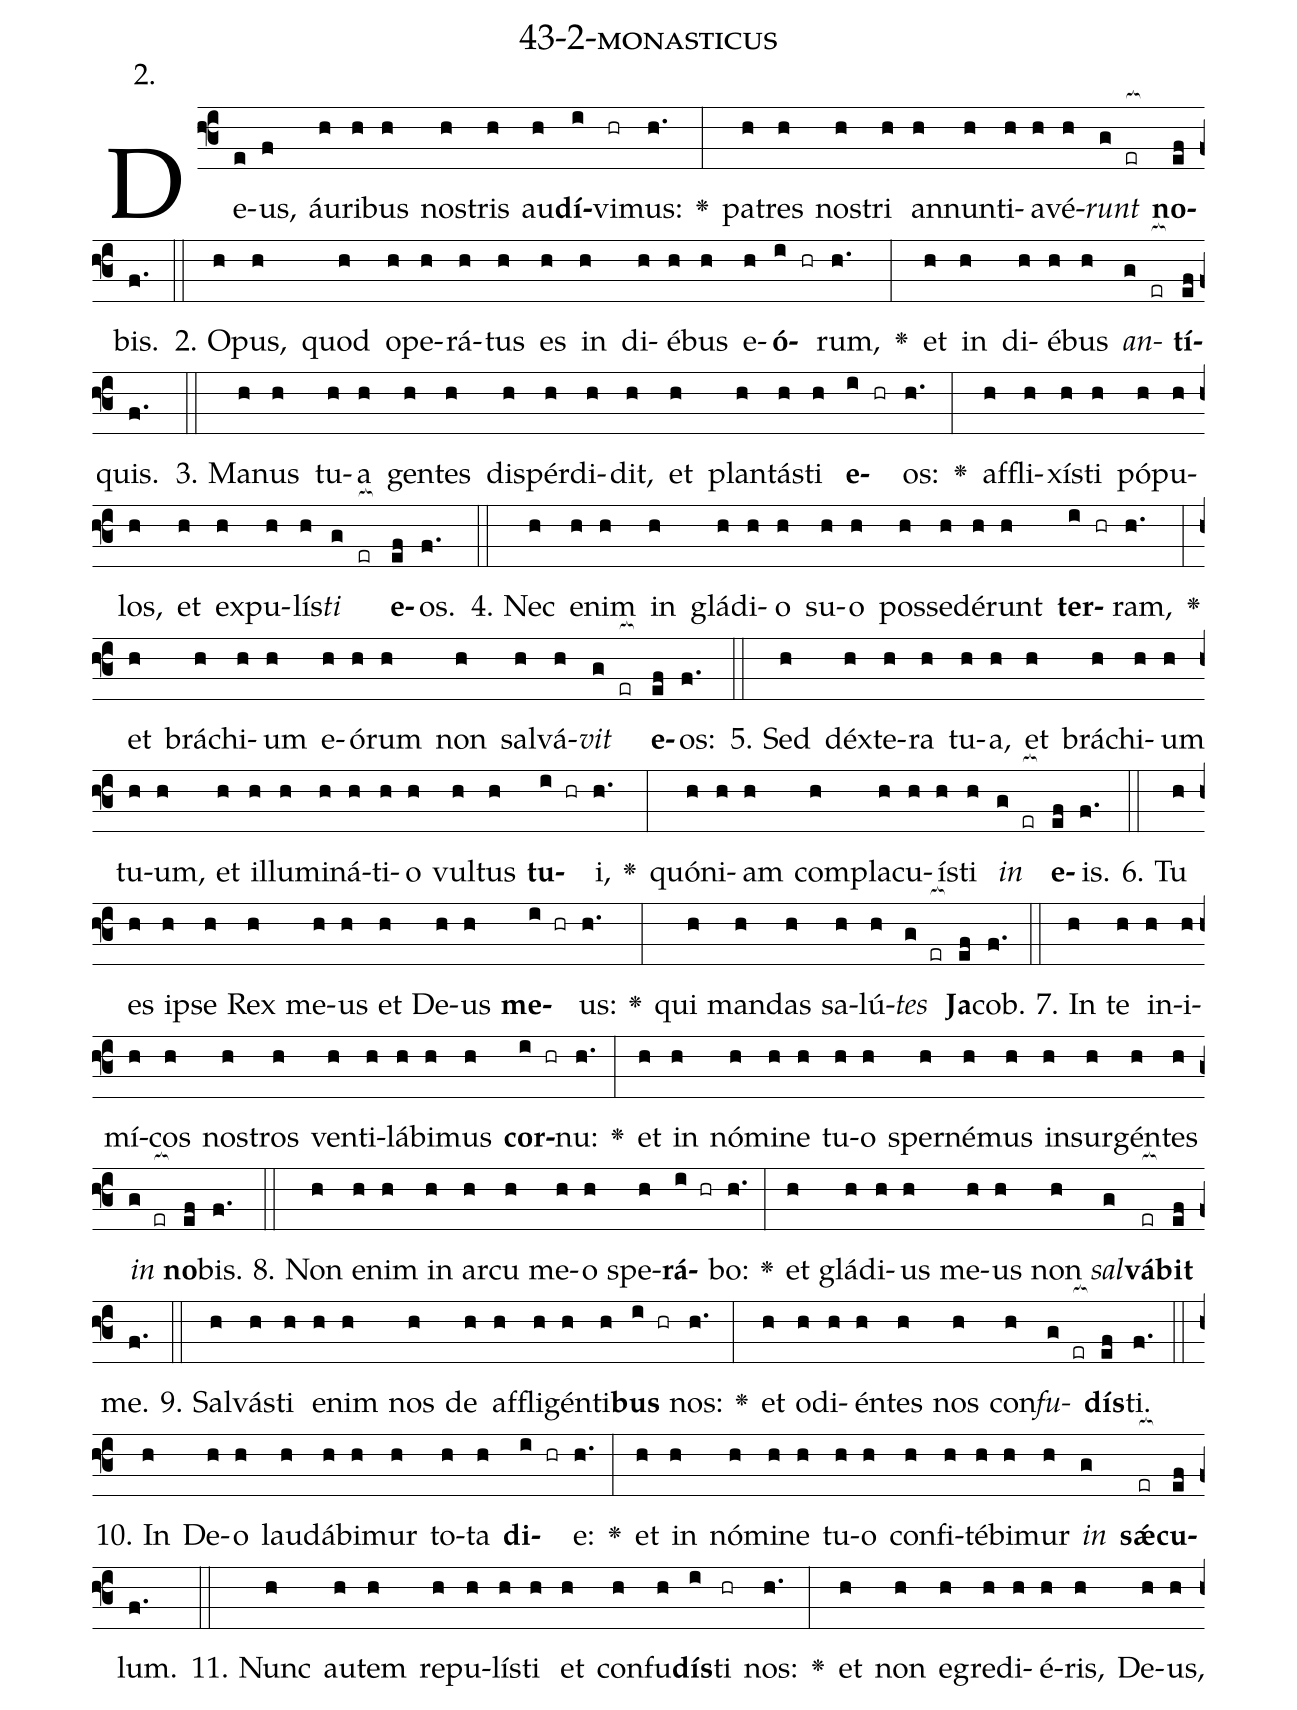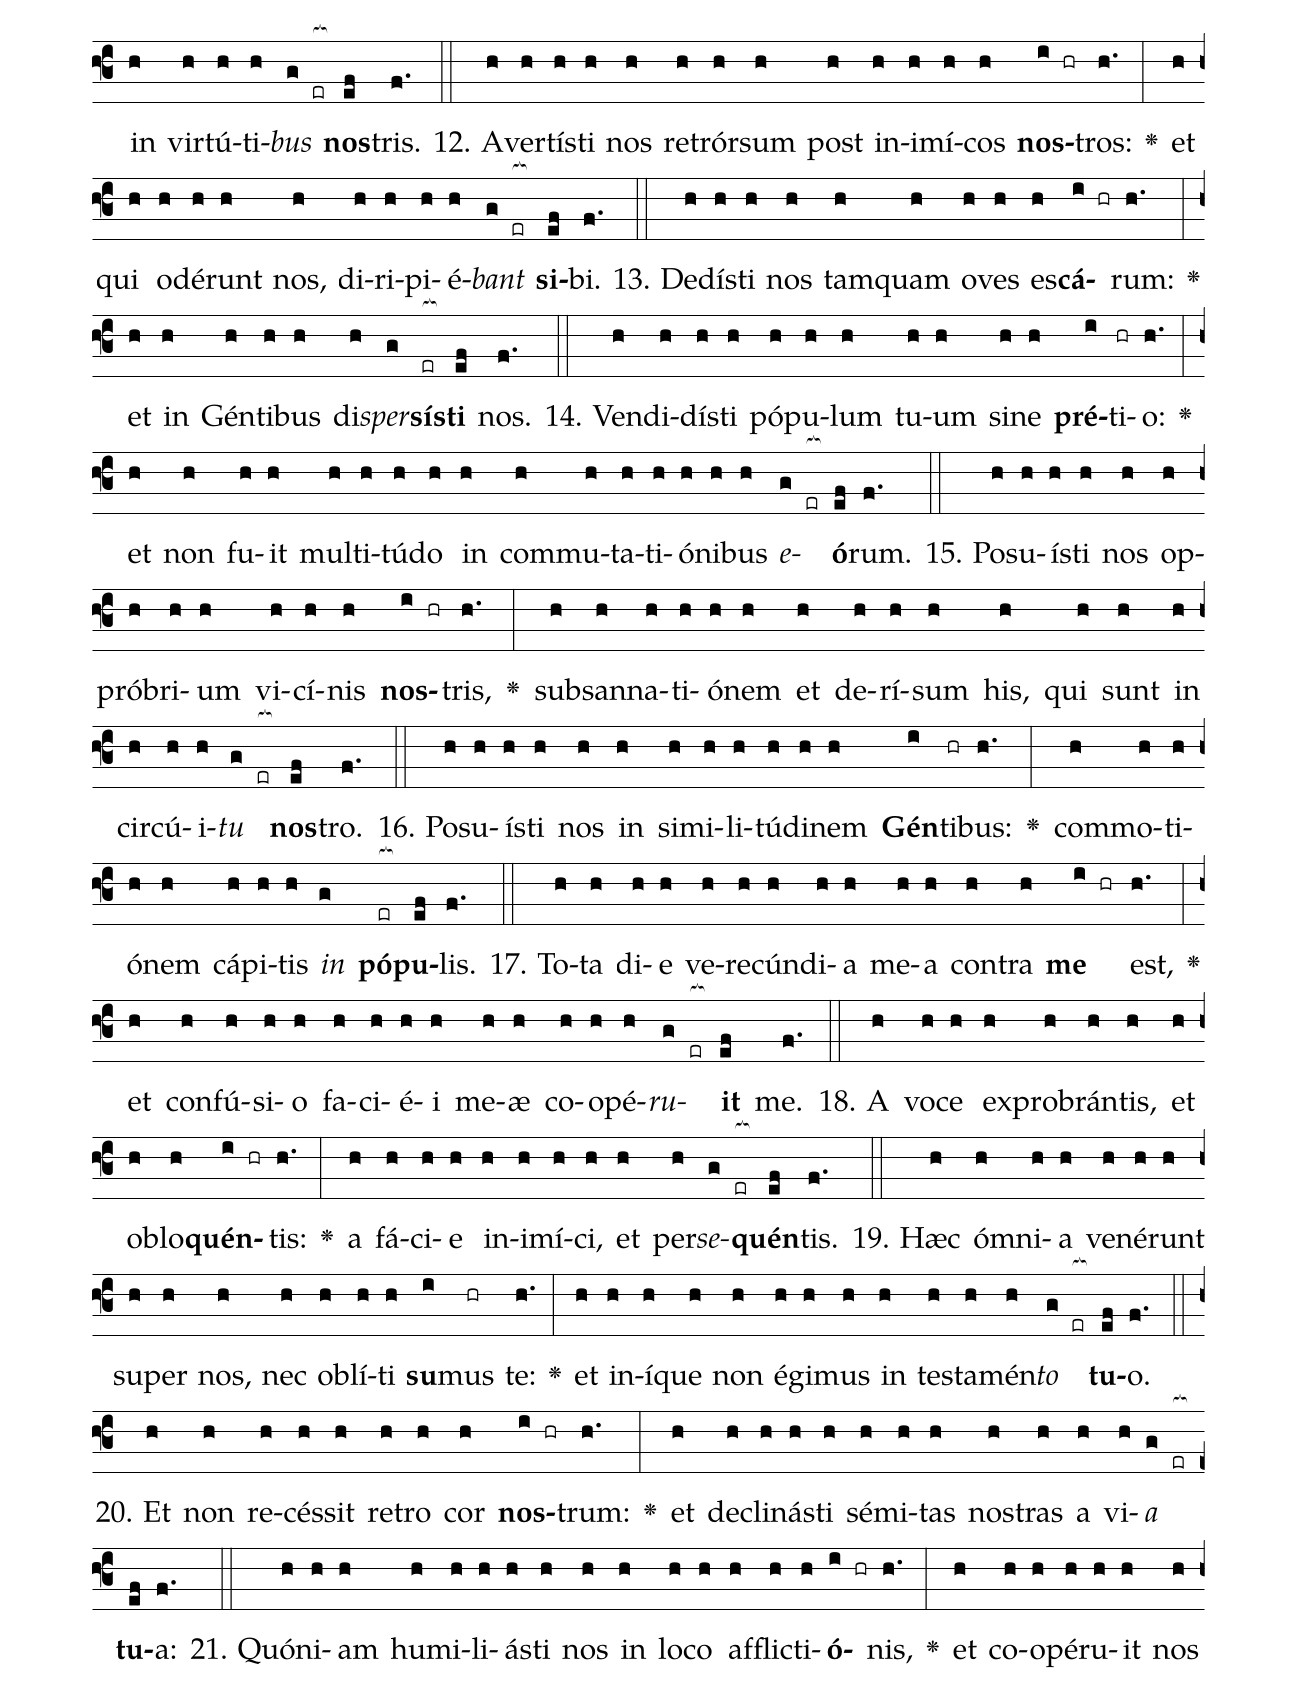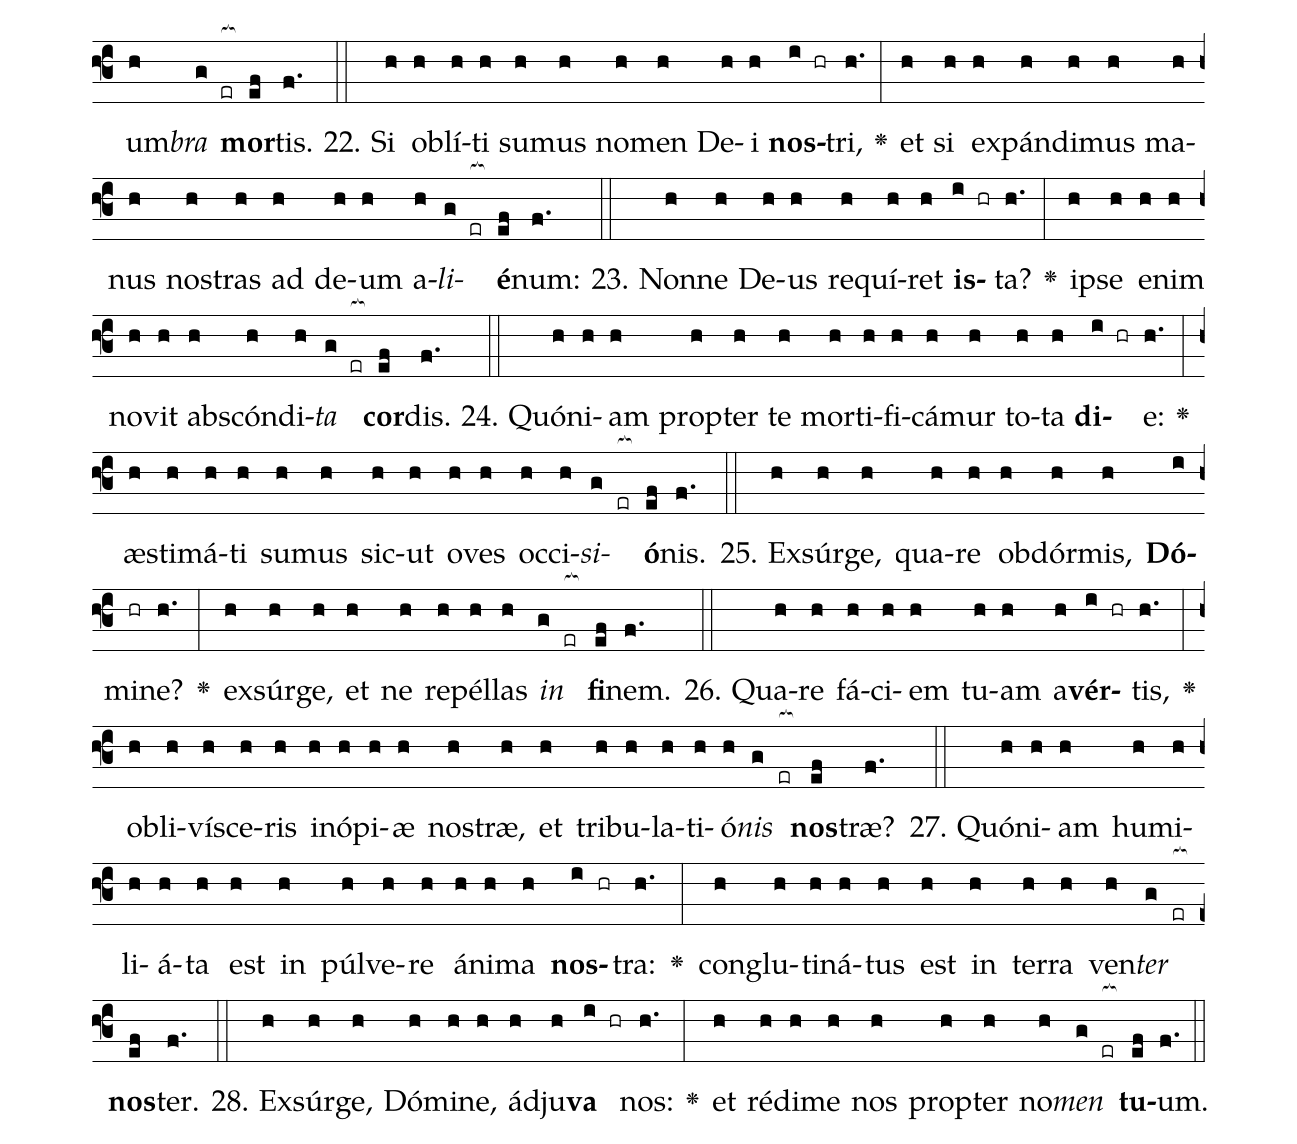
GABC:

name: 43-2-monasticus;
annotation: 2.;
%%
(f3)De(e)us,(f) áu(h)ri(h)bus(h) nos(h)tris(h) au(h)<b>dí</b>(i)vi(hr)mus:(h.) <v>\greheightstar</v>(:) pa(h)tres(h) nos(h)tri(h) an(h)nun(h)ti(h)a(h)vé(h)<i>runt</i>(g er[ocb:1{]) <b>no</b>(ef[ocb:0}])bis.(f.) (::)
2. O(h)pus,(h) quod(h) o(h)pe(h)rá(h)tus(h) es(h) in(h) di(h)é(h)bus(h) e(h)<b>ó</b>(i hr)rum,(h.) <v>\greheightstar</v>(:) et(h) in(h) di(h)é(h)bus(h) <i>an</i>(g er[ocb:1{])<b>tí</b>(ef[ocb:0}])quis.(f.) (::)
3. Ma(h)nus(h) tu(h)a(h) gen(h)tes(h) dis(h)pér(h)di(h)dit,(h) et(h) plan(h)tás(h)ti(h) <b>e</b>(i hr)os:(h.) <v>\greheightstar</v>(:) af(h)fli(h)xís(h)ti(h) pó(h)pu(h)los,(h) et(h) ex(h)pu(h)lís(h)<i>ti</i>(g er[ocb:1{]) <b>e</b>(ef[ocb:0}])os.(f.) (::)
4. Nec(h) e(h)nim(h) in(h) glá(h)di(h)o(h) su(h)o(h) pos(h)se(h)dé(h)runt(h) <b>ter</b>(i hr)ram,(h.) <v>\greheightstar</v>(:) et(h) brá(h)chi(h)um(h) e(h)ó(h)rum(h) non(h) sal(h)vá(h)<i>vit</i>(g er[ocb:1{]) <b>e</b>(ef[ocb:0}])os:(f.) (::)
5. Sed(h) déx(h)te(h)ra(h) tu(h)a,(h) et(h) brá(h)chi(h)um(h) tu(h)um,(h) et(h) il(h)lu(h)mi(h)ná(h)ti(h)o(h) vul(h)tus(h) <b>tu</b>(i hr)i,(h.) <v>\greheightstar</v>(:) quón(h)i(h)am(h) com(h)pla(h)cu(h)ís(h)ti(h) <i>in</i>(g er[ocb:1{]) <b>e</b>(ef[ocb:0}])is.(f.) (::)
6. Tu(h) es(h) ip(h)se(h) Rex(h) me(h)us(h) et(h) De(h)us(h) <b>me</b>(i hr)us:(h.) <v>\greheightstar</v>(:) qui(h) man(h)das(h) sa(h)lú(h)<i>tes</i>(g er[ocb:1{]) <b>Ja</b>(ef[ocb:0}])cob.(f.) (::)
7. In(h) te(h) in(h)i(h)mí(h)cos(h) nos(h)tros(h) ven(h)ti(h)lá(h)bi(h)mus(h) <b>cor</b>(i hr)nu:(h.) <v>\greheightstar</v>(:) et(h) in(h) nó(h)mi(h)ne(h) tu(h)o(h) sper(h)né(h)mus(h) in(h)sur(h)gén(h)tes(h) <i>in</i>(g er[ocb:1{]) <b>no</b>(ef[ocb:0}])bis.(f.) (::)
8. Non(h) e(h)nim(h) in(h) ar(h)cu(h) me(h)o(h) spe(h)<b>rá</b>(i hr)bo:(h.) <v>\greheightstar</v>(:) et(h) glá(h)di(h)us(h) me(h)us(h) non(h) <i>sal</i>(g)<b>vá</b>(er[ocb:1{])<b>bit</b>(ef[ocb:0}]) me.(f.) (::)
9. Sal(h)vás(h)ti(h) e(h)nim(h) nos(h) de(h) af(h)fli(h)gén(h)ti(h)<b>bus</b>(i hr) nos:(h.) <v>\greheightstar</v>(:) et(h) o(h)di(h)én(h)tes(h) nos(h) con(h)<i>fu</i>(g er[ocb:1{])<b>dís</b>(ef[ocb:0}])ti.(f.) (::)
10. In(h) De(h)o(h) lau(h)dá(h)bi(h)mur(h) to(h)ta(h) <b>di</b>(i hr)e:(h.) <v>\greheightstar</v>(:) et(h) in(h) nó(h)mi(h)ne(h) tu(h)o(h) con(h)fi(h)té(h)bi(h)mur(h) <i>in</i>(g) <b>sǽ</b>(er[ocb:1{])<b>cu</b>(ef[ocb:0}])lum.(f.) (::)
11. Nunc(h) au(h)tem(h) re(h)pu(h)lís(h)ti(h) et(h) con(h)fu(h)<b>dís</b>(i)ti(hr) nos:(h.) <v>\greheightstar</v>(:) et(h) non(h) e(h)gre(h)di(h)é(h)ris,(h) De(h)us,(h) in(h) vir(h)tú(h)ti(h)<i>bus</i>(g er[ocb:1{]) <b>nos</b>(ef[ocb:0}])tris.(f.) (::)
12. A(h)ver(h)tís(h)ti(h) nos(h) re(h)trór(h)sum(h) post(h) in(h)i(h)mí(h)cos(h) <b>nos</b>(i hr)tros:(h.) <v>\greheightstar</v>(:) et(h) qui(h) o(h)dé(h)runt(h) nos,(h) di(h)ri(h)pi(h)é(h)<i>bant</i>(g er[ocb:1{]) <b>si</b>(ef[ocb:0}])bi.(f.) (::)
13. De(h)dís(h)ti(h) nos(h) tam(h)quam(h) o(h)ves(h) es(h)<b>cá</b>(i hr)rum:(h.) <v>\greheightstar</v>(:) et(h) in(h) Gén(h)ti(h)bus(h) di(h)<i>sper</i>(g)<b>sís</b>(er[ocb:1{])<b>ti</b>(ef[ocb:0}]) nos.(f.) (::)
14. Ven(h)di(h)dís(h)ti(h) pó(h)pu(h)lum(h) tu(h)um(h) si(h)ne(h) <b>pré</b>(i)ti(hr)o:(h.) <v>\greheightstar</v>(:) et(h) non(h) fu(h)it(h) mul(h)ti(h)tú(h)do(h) in(h) com(h)mu(h)ta(h)ti(h)ó(h)ni(h)bus(h) <i>e</i>(g er[ocb:1{])<b>ó</b>(ef[ocb:0}])rum.(f.) (::)
15. Po(h)su(h)ís(h)ti(h) nos(h) op(h)pró(h)bri(h)um(h) vi(h)cí(h)nis(h) <b>nos</b>(i hr)tris,(h.) <v>\greheightstar</v>(:) sub(h)san(h)na(h)ti(h)ó(h)nem(h) et(h) de(h)rí(h)sum(h) his,(h) qui(h) sunt(h) in(h) cir(h)cú(h)i(h)<i>tu</i>(g er[ocb:1{]) <b>nos</b>(ef[ocb:0}])tro.(f.) (::)
16. Po(h)su(h)ís(h)ti(h) nos(h) in(h) si(h)mi(h)li(h)tú(h)di(h)nem(h) <b>Gén</b>(i)ti(hr)bus:(h.) <v>\greheightstar</v>(:) com(h)mo(h)ti(h)ó(h)nem(h) cá(h)pi(h)tis(h) <i>in</i>(g) <b>pó</b>(er[ocb:1{])<b>pu</b>(ef[ocb:0}])lis.(f.) (::)
17. To(h)ta(h) di(h)e(h) ve(h)re(h)cún(h)di(h)a(h) me(h)a(h) con(h)tra(h) <b>me</b>(i hr) est,(h.) <v>\greheightstar</v>(:) et(h) con(h)fú(h)si(h)o(h) fa(h)ci(h)é(h)i(h) me(h)æ(h) co(h)o(h)pé(h)<i>ru</i>(g er[ocb:1{])<b>it</b>(ef[ocb:0}]) me.(f.) (::)
18. A(h) vo(h)ce(h) ex(h)pro(h)brán(h)tis,(h) et(h) ob(h)lo(h)<b>quén</b>(i hr)tis:(h.) <v>\greheightstar</v>(:) a(h) fá(h)ci(h)e(h) in(h)i(h)mí(h)ci,(h) et(h) per(h)<i>se</i>(g er[ocb:1{])<b>quén</b>(ef[ocb:0}])tis.(f.) (::)
19. Hæc(h) óm(h)ni(h)a(h) ve(h)né(h)runt(h) su(h)per(h) nos,(h) nec(h) ob(h)lí(h)ti(h) <b>su</b>(i)mus(hr) te:(h.) <v>\greheightstar</v>(:) et(h) in(h)í(h)que(h) non(h) é(h)gi(h)mus(h) in(h) tes(h)ta(h)mén(h)<i>to</i>(g er[ocb:1{]) <b>tu</b>(ef[ocb:0}])o.(f.) (::)
20. Et(h) non(h) re(h)cés(h)sit(h) re(h)tro(h) cor(h) <b>nos</b>(i hr)trum:(h.) <v>\greheightstar</v>(:) et(h) de(h)cli(h)nás(h)ti(h) sé(h)mi(h)tas(h) nos(h)tras(h) a(h) vi(h)<i>a</i>(g er[ocb:1{]) <b>tu</b>(ef[ocb:0}])a:(f.) (::)
21. Quón(h)i(h)am(h) hu(h)mi(h)li(h)ás(h)ti(h) nos(h) in(h) lo(h)co(h) af(h)flic(h)ti(h)<b>ó</b>(i hr)nis,(h.) <v>\greheightstar</v>(:) et(h) co(h)o(h)pé(h)ru(h)it(h) nos(h) um(h)<i>bra</i>(g er[ocb:1{]) <b>mor</b>(ef[ocb:0}])tis.(f.) (::)
22. Si(h) ob(h)lí(h)ti(h) su(h)mus(h) no(h)men(h) De(h)i(h) <b>nos</b>(i hr)tri,(h.) <v>\greheightstar</v>(:) et(h) si(h) ex(h)pán(h)di(h)mus(h) ma(h)nus(h) nos(h)tras(h) ad(h) de(h)um(h) a(h)<i>li</i>(g er[ocb:1{])<b>é</b>(ef[ocb:0}])num:(f.) (::)
23. Non(h)ne(h) De(h)us(h) re(h)quí(h)ret(h) <b>is</b>(i hr)ta?(h.) <v>\greheightstar</v>(:) ip(h)se(h) e(h)nim(h) no(h)vit(h) abs(h)cón(h)di(h)<i>ta</i>(g er[ocb:1{]) <b>cor</b>(ef[ocb:0}])dis.(f.) (::)
24. Quón(h)i(h)am(h) prop(h)ter(h) te(h) mor(h)ti(h)fi(h)cá(h)mur(h) to(h)ta(h) <b>di</b>(i hr)e:(h.) <v>\greheightstar</v>(:) æs(h)ti(h)má(h)ti(h) su(h)mus(h) sic(h)ut(h) o(h)ves(h) oc(h)ci(h)<i>si</i>(g er[ocb:1{])<b>ó</b>(ef[ocb:0}])nis.(f.) (::)
25. Ex(h)súr(h)ge,(h) qua(h)re(h) ob(h)dór(h)mis,(h) <b>Dó</b>(i)mi(hr)ne?(h.) <v>\greheightstar</v>(:) ex(h)súr(h)ge,(h) et(h) ne(h) re(h)pél(h)las(h) <i>in</i>(g er[ocb:1{]) <b>fi</b>(ef[ocb:0}])nem.(f.) (::)
26. Qua(h)re(h) fá(h)ci(h)em(h) tu(h)am(h) a(h)<b>vér</b>(i hr)tis,(h.) <v>\greheightstar</v>(:) ob(h)li(h)ví(h)sce(h)ris(h) in(h)ó(h)pi(h)æ(h) nos(h)træ,(h) et(h) tri(h)bu(h)la(h)ti(h)ó(h)<i>nis</i>(g er[ocb:1{]) <b>nos</b>(ef[ocb:0}])træ?(f.) (::)
27. Quón(h)i(h)am(h) hu(h)mi(h)li(h)á(h)ta(h) est(h) in(h) púl(h)ve(h)re(h) á(h)ni(h)ma(h) <b>nos</b>(i hr)tra:(h.) <v>\greheightstar</v>(:) con(h)glu(h)ti(h)ná(h)tus(h) est(h) in(h) ter(h)ra(h) ven(h)<i>ter</i>(g er[ocb:1{]) <b>nos</b>(ef[ocb:0}])ter.(f.) (::)
28. Ex(h)súr(h)ge,(h) Dó(h)mi(h)ne,(h) ád(h)ju(h)<b>va</b>(i hr) nos:(h.) <v>\greheightstar</v>(:) et(h) réd(h)i(h)me(h) nos(h) prop(h)ter(h) no(h)<i>men</i>(g er[ocb:1{]) <b>tu</b>(ef[ocb:0}])um.(f.) (::)
